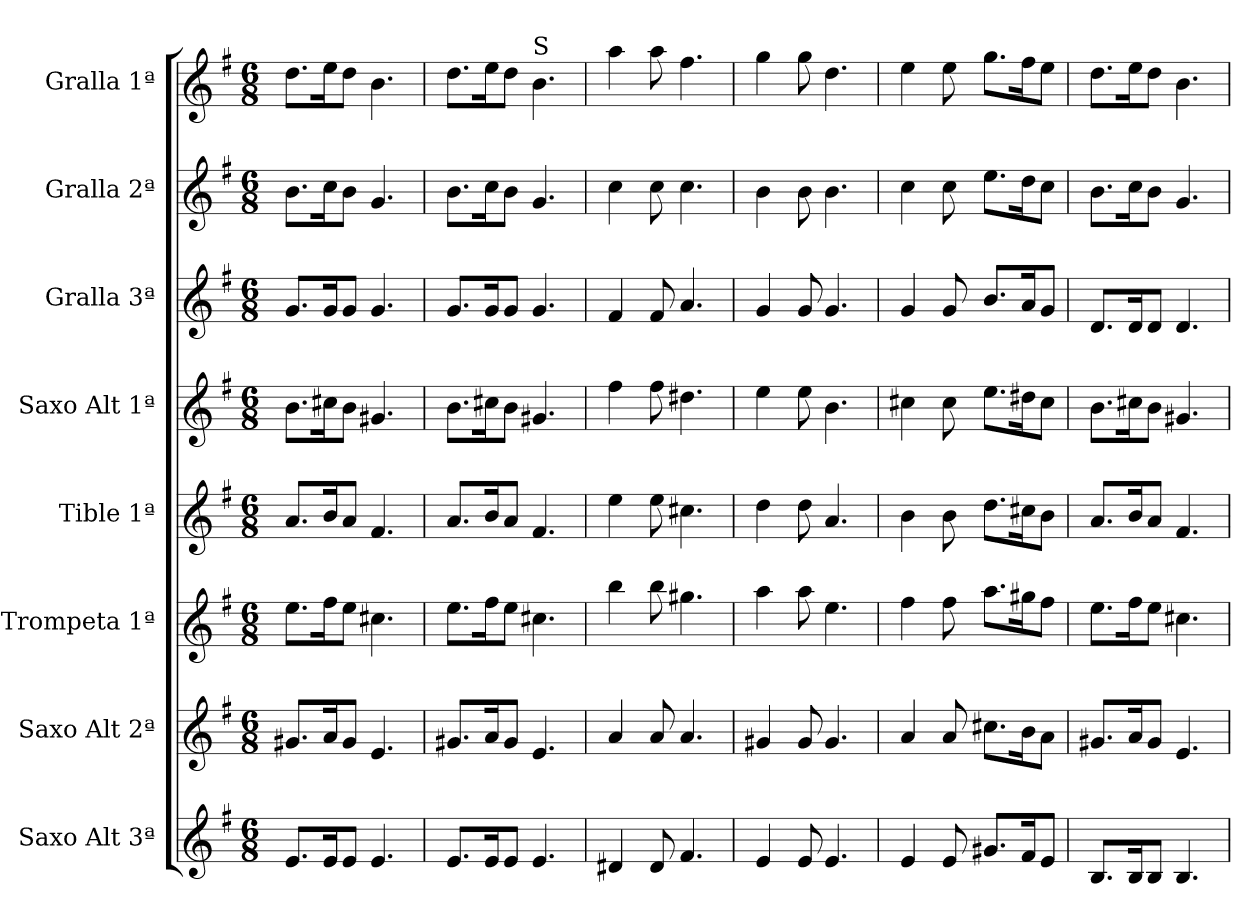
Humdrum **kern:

**kern	**kern	**kern	**kern	**kern	**kern	**kern	**kern
*part8	*part7	*part6	*part5	*part4	*part3	*part2	*part1
*staff8	*staff7	*staff6	*staff5	*staff4	*staff3	*staff2	*staff1
*I"Saxo Alt 3ª	*I"Saxo Alt 2ª	*I"Trompeta 1ª	*I"Tible 1ª	*I"Saxo Alt 1ª	*I"Gralla 3ª	*I"Gralla 2ª	*I"Gralla 1ª
*clefG2	*clefG2	*clefG2	*clefG2	*clefG2	*clefG2	*clefG2	*clefG2
*k[f#]	*k[f#]	*k[f#]	*k[f#]	*k[f#]	*k[f#]	*k[f#]	*k[f#]
*M6/8	*M6/8	*M6/8	*M6/8	*M6/8	*M6/8	*M6/8	*M6/8
=1	=1	=1	=1	=1	=1	=1	=1
8.e/L	8.g#/L	8.ee\L	8.a/L	8.b\L	8.g/L	8.b\L	8.dd\L
16e/K	16a/K	16ff#\K	16b/K	16cc#\K	16g/K	16cc\K	16ee\K
8e/J	8g#/J	8ee\J	8a/J	8b\J	8g/J	8b\J	8dd\J
4.e	4.e	4.cc#	4.f#	4.g#	4.g	4.g	4.b
=2	=2	=2	=2	=2	=2	=2	=2
8.e/L	8.g#/L	8.ee\L	8.a/L	8.b\L	8.g/L	8.b\L	8.dd\L
16e/K	16a/K	16ff#\K	16b/K	16cc#\K	16g/K	16cc\K	16ee\K
8e/J	8g#/J	8ee\J	8a/J	8b\J	8g/J	8b\J	8dd\J
!	!	!	!	!	!	!	!LO:TX:t=S
4.e	4.e	4.cc#	4.f#	4.g#	4.g	4.g	4.b
=3	=3	=3	=3	=3	=3	=3	=3
4d#	4a	4bb	4ee	4ff#	4f#	4cc	4aa
8d#	8a	8bb	8ee	8ff#	8f#	8cc	8aa
4.f#	4.a	4.gg#	4.cc#	4.dd#	4.a	4.cc	4.ff#
=4	=4	=4	=4	=4	=4	=4	=4
4e	4g#	4aa	4dd	4ee	4g	4b	4gg
8e	8g#	8aa	8dd	8ee	8g	8b	8gg
4.e	4.g#	4.ee	4.a	4.b	4.g	4.b	4.dd
=5	=5	=5	=5	=5	=5	=5	=5
4e	4a	4ff#	4b	4cc#	4g	4cc	4ee
8e	8a	8ff#	8b	8cc#	8g	8cc	8ee
8.g#/L	8.cc#\L	8.aa\L	8.dd\L	8.ee\L	8.b/L	8.ee\L	8.gg\L
16f#/K	16b\K	16gg#\K	16cc#\K	16dd#\K	16a/K	16dd\K	16ff#\K
8e/J	8a\J	8ff#\J	8b\J	8cc#\J	8g/J	8cc\J	8ee\J
=6	=6	=6	=6	=6	=6	=6	=6
8.B/L	8.g#/L	8.ee\L	8.a/L	8.b\L	8.d/L	8.b\L	8.dd\L
16B/K	16a/K	16ff#\K	16b/K	16cc#\K	16d/K	16cc\K	16ee\K
8B/J	8g#/J	8ee\J	8a/J	8b\J	8d/J	8b\J	8dd\J
4.B	4.e	4.cc#	4.f#	4.g#	4.d	4.g	4.b
=	=	=	=	=	=	=	=
*-	*-	*-	*-	*-	*-	*-	*-
